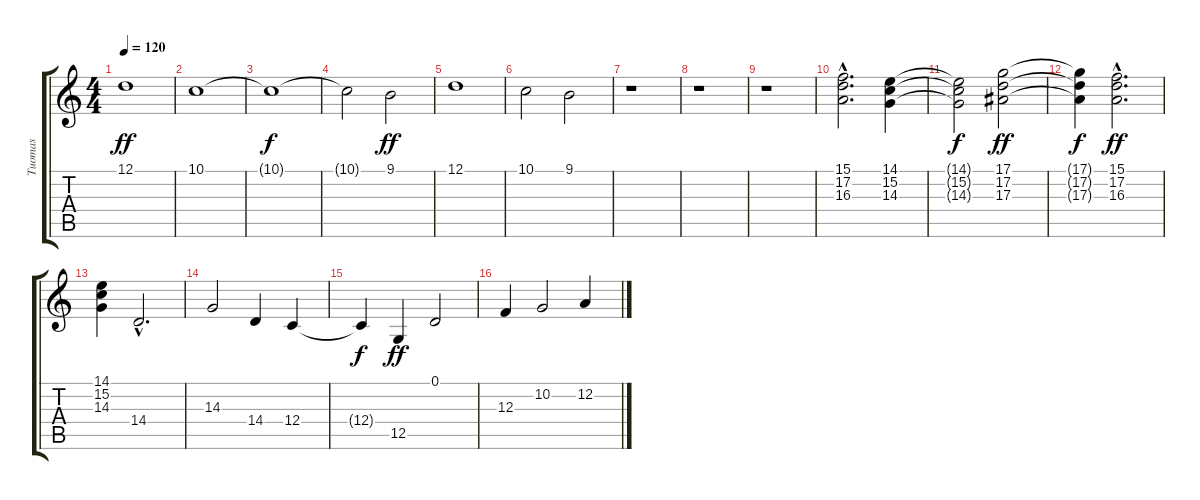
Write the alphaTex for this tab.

\track ("Tuomas" "Tuomas") {instrument choiraahs}
\staff {score tabs}
\tuning (D4 A3 F3 C3 G2 D2) {hide}
\ts (4 4)
\tempo 120
\clef g2
\ks c
12.1.1{dy ff} |
10.1.1 |
10.1{t}.1{dy f} |
10.1{t}.2 9.1.2{dy ff} |
12.1.1 |
10.1.2 9.1.2 |
r.1 |
r.1 |
r.1 |
(15.1{hac} 17.2{hac} 16.3{hac}).2{d} (14.1 15.2 14.3).4 |
(14.1{t} 15.2{t} 14.3{t}).2{dy f} (17.1 17.2 17.3).2{dy ff} |
(17.1{t} 17.2{t} 17.3{t}).4{dy f} (15.1{hac} 17.2{hac} 16.3{hac}).2{d dy ff} |
(14.1 15.2 14.3).4 14.4{hac}.2{d} |
14.3.2 14.4.4 12.4.4 |
12.4{t}.4{dy f} 12.5.4{dy ff} 0.1.2 |
12.3.4 10.2.2 12.2.4
